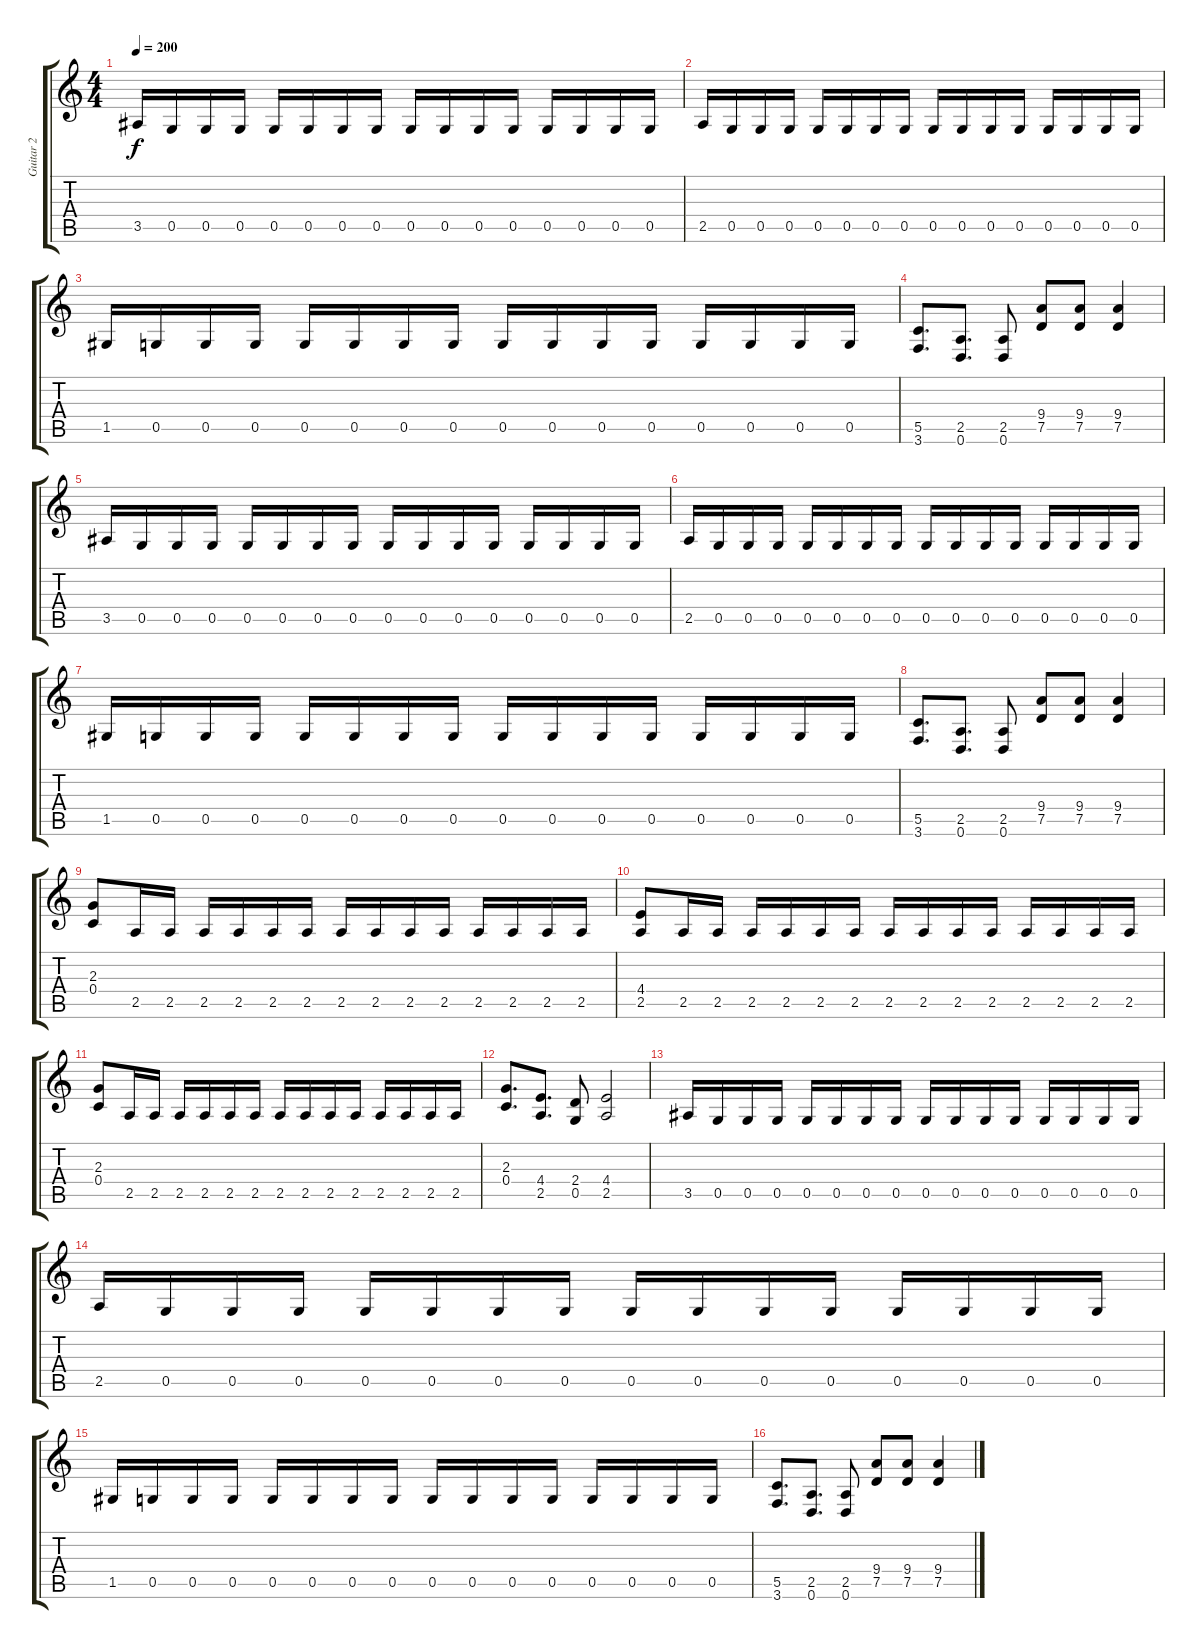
\track ("Guitar 2" "Guitar 2") {instrument distortionguitar}
\staff {score tabs}
\tuning (D4 A3 F3 C3 G2 D2) {hide}
\ts (4 4)
\tempo 200
\clef g2
\ks c
3.5.16{dy f} 0.5.16 0.5.16 0.5.16 0.5.16 0.5.16 0.5.16 0.5.16 0.5.16 0.5.16 0.5.16 0.5.16 0.5.16 0.5.16 0.5.16 0.5.16 |
2.5.16 0.5.16 0.5.16 0.5.16 0.5.16 0.5.16 0.5.16 0.5.16 0.5.16 0.5.16 0.5.16 0.5.16 0.5.16 0.5.16 0.5.16 0.5.16 |
1.5.16 0.5.16 0.5.16 0.5.16 0.5.16 0.5.16 0.5.16 0.5.16 0.5.16 0.5.16 0.5.16 0.5.16 0.5.16 0.5.16 0.5.16 0.5.16 |
(5.5 3.6).8{d} (2.5 0.6).8{d} (2.5 0.6).8 (9.4 7.5).8 (9.4 7.5).8 (9.4 7.5).4 |
3.5.16 0.5.16 0.5.16 0.5.16 0.5.16 0.5.16 0.5.16 0.5.16 0.5.16 0.5.16 0.5.16 0.5.16 0.5.16 0.5.16 0.5.16 0.5.16 |
2.5.16 0.5.16 0.5.16 0.5.16 0.5.16 0.5.16 0.5.16 0.5.16 0.5.16 0.5.16 0.5.16 0.5.16 0.5.16 0.5.16 0.5.16 0.5.16 |
1.5.16 0.5.16 0.5.16 0.5.16 0.5.16 0.5.16 0.5.16 0.5.16 0.5.16 0.5.16 0.5.16 0.5.16 0.5.16 0.5.16 0.5.16 0.5.16 |
(5.5 3.6).8{d} (2.5 0.6).8{d} (2.5 0.6).8 (9.4 7.5).8 (9.4 7.5).8 (9.4 7.5).4 |
(2.3 0.4).8 2.5.16 2.5.16 2.5.16 2.5.16 2.5.16 2.5.16 2.5.16 2.5.16 2.5.16 2.5.16 2.5.16 2.5.16 2.5.16 2.5.16 |
(4.4 2.5).8 2.5.16 2.5.16 2.5.16 2.5.16 2.5.16 2.5.16 2.5.16 2.5.16 2.5.16 2.5.16 2.5.16 2.5.16 2.5.16 2.5.16 |
(2.3 0.4).8 2.5.16 2.5.16 2.5.16 2.5.16 2.5.16 2.5.16 2.5.16 2.5.16 2.5.16 2.5.16 2.5.16 2.5.16 2.5.16 2.5.16 |
(2.3 0.4).8{d} (4.4 2.5).8{d} (2.4 0.5).8 (4.4 2.5).2 |
3.5.16 0.5.16 0.5.16 0.5.16 0.5.16 0.5.16 0.5.16 0.5.16 0.5.16 0.5.16 0.5.16 0.5.16 0.5.16 0.5.16 0.5.16 0.5.16 |
2.5.16 0.5.16 0.5.16 0.5.16 0.5.16 0.5.16 0.5.16 0.5.16 0.5.16 0.5.16 0.5.16 0.5.16 0.5.16 0.5.16 0.5.16 0.5.16 |
1.5.16 0.5.16 0.5.16 0.5.16 0.5.16 0.5.16 0.5.16 0.5.16 0.5.16 0.5.16 0.5.16 0.5.16 0.5.16 0.5.16 0.5.16 0.5.16 |
(5.5 3.6).8{d} (2.5 0.6).8{d} (2.5 0.6).8 (9.4 7.5).8 (9.4 7.5).8 (9.4 7.5).4
